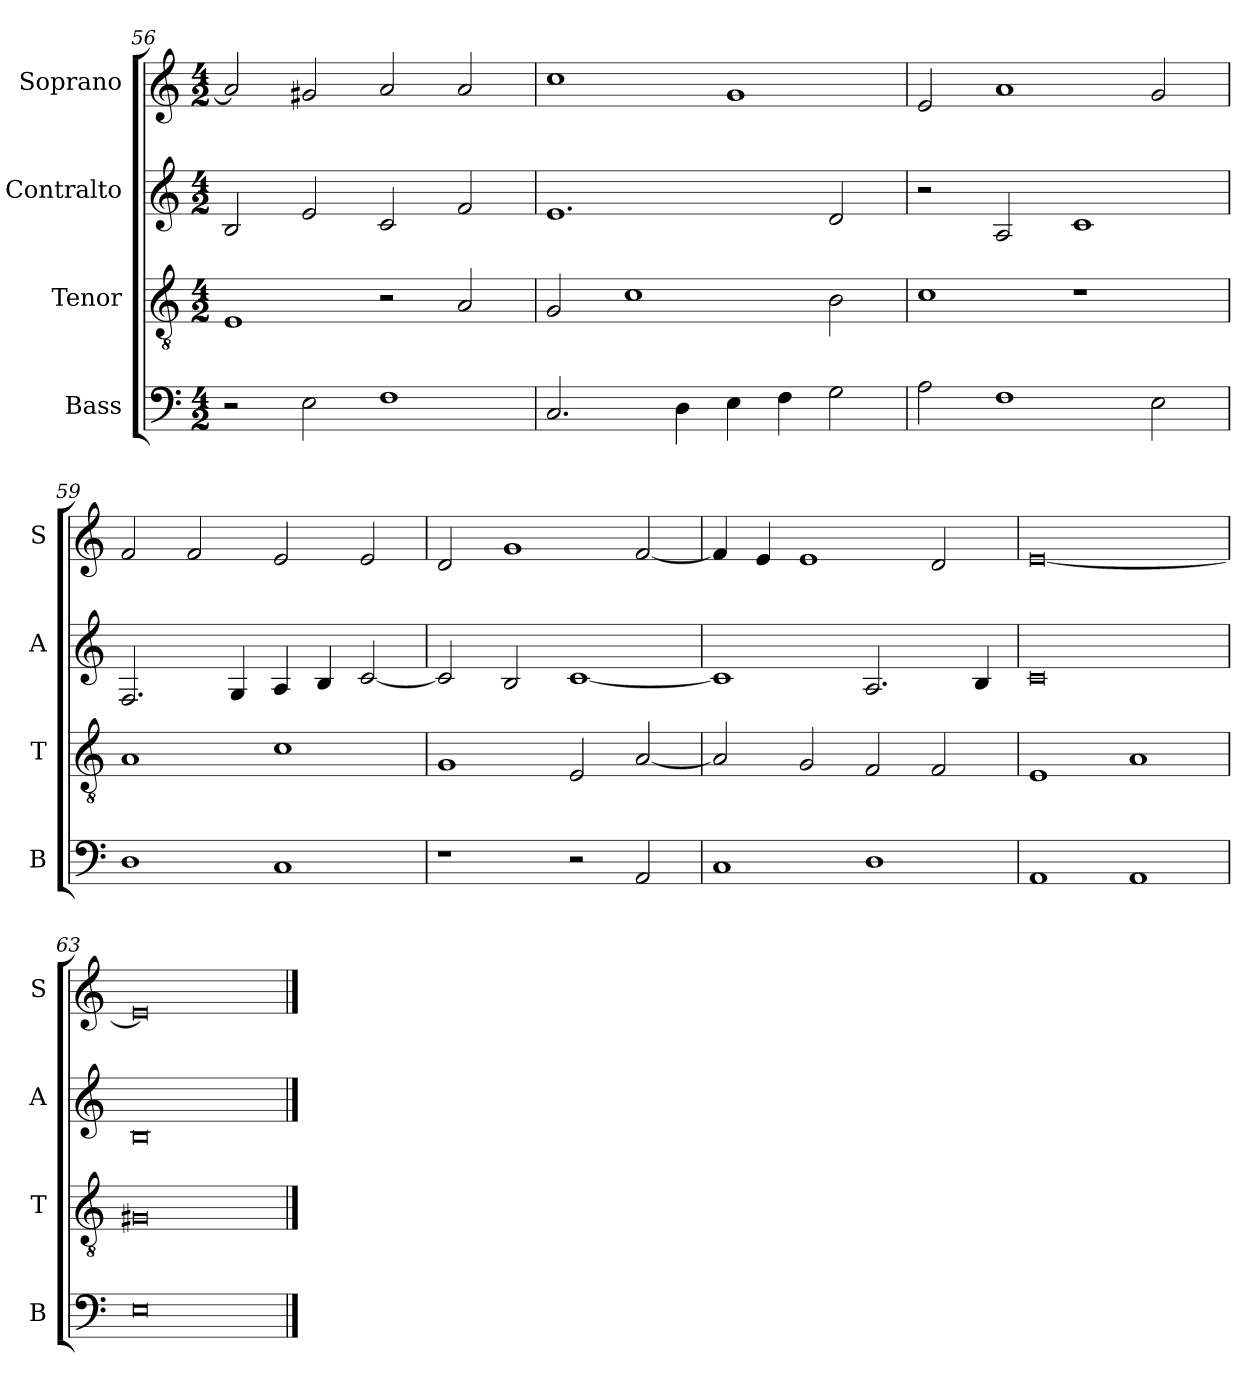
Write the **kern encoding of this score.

**kern	**kern	**kern	**kern
*part4	*part3	*part2	*part1
*staff4	*staff3	*staff2	*staff1
*I"Bass	*I"Tenor	*I"Contralto	*I"Soprano
*I'B	*I'T	*I'A	*I'S
*clefF4	*clefGv2	*clefG2	*clefG2
*k[]	*k[]	*k[]	*k[]
*E:phr	*E:phr	*E:phr	*E:phr
*M4/2	*M4/2	*M4/2	*M4/2
=56	=56	=56	=56
2r	1E	2B	2a]
2E	.	2e	2g#X
1F	2r	2c	2a
.	2A	2f	2a
=57	=57	=57	=57
2.C	2G	1.e	1cc
.	1c	.	.
4D	.	.	.
4E	.	.	1g
4F	.	.	.
2G	2B	2d	.
=58	=58	=58	=58
2A	1c	2r	2e
1F	.	2A	1a
.	1r	1c	.
2E	.	.	2g
=59	=59	=59	=59
1D	1A	2.F	2f
.	.	.	2f
.	.	4G	.
1C	1c	4A	2e
.	.	4B	.
.	.	[2c	2e
=60	=60	=60	=60
1r	1G	2c]	2d
.	.	2B	1g
2r	2E	[1c	.
2AA	[2A	.	[2f
=61	=61	=61	=61
1C	2A]	1c]	4f]
.	.	.	4e
.	2G	.	1e
1D	2F	2.A	.
.	2F	.	2d
.	.	4B	.
=62	=62	=62	=62
1AA	1E	0c	[0e
1AA	1A	.	.
=63	=63	=63	=63
0E	0G#X	0B	0e]
==	==	==	==
*-	*-	*-	*-
